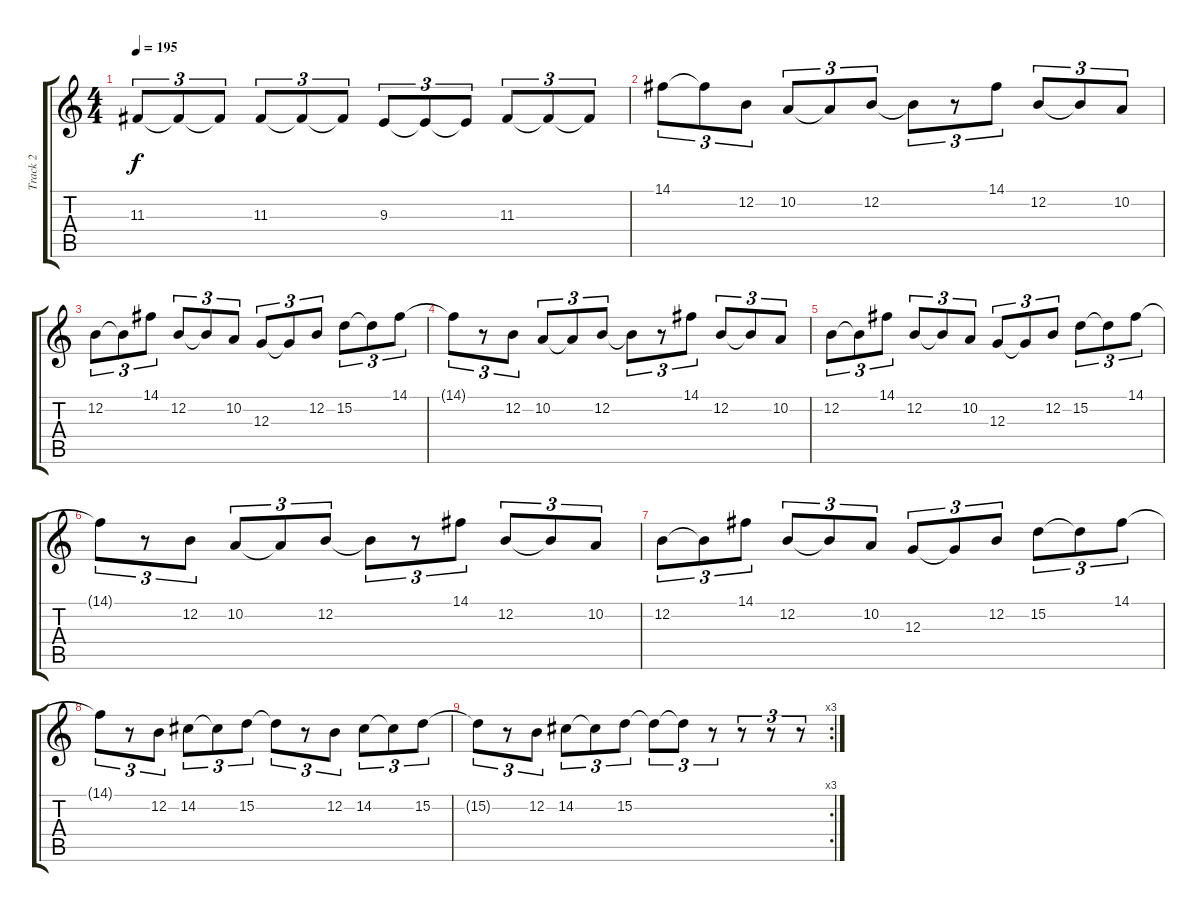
\track ("Track 2" "Track 2") {instrument lead5charang}
\staff {score tabs}
\tuning (E4 B3 G3 D3 A2 E2) {hide}
\ts (4 4)
\tempo 195
\clef g2
\ks c
11.3.8{tu (3 2) dy f} 11.3{t}.8{tu (3 2)} 11.3{t}.8{tu (3 2)} 11.3.8{tu (3 2)} 11.3{t}.8{tu (3 2)} 11.3{t}.8{tu (3 2)} 9.3.8{tu (3 2)} 9.3{t}.8{tu (3 2)} 9.3{t}.8{tu (3 2)} 11.3.8{tu (3 2)} 11.3{t}.8{tu (3 2)} 11.3{t}.8{tu (3 2)} |
14.1.8{tu (3 2)} 14.1{t}.8{tu (3 2)} 12.2.8{tu (3 2)} 10.2.8{tu (3 2)} 10.2{t}.8{tu (3 2)} 12.2.8{tu (3 2)} 12.2{t}.8{tu (3 2)} r.8{tu (3 2)} 14.1.8{tu (3 2)} 12.2.8{tu (3 2)} 12.2{t}.8{tu (3 2)} 10.2.8{tu (3 2)} |
12.2.8{tu (3 2)} 12.2{t}.8{tu (3 2)} 14.1.8{tu (3 2)} 12.2.8{tu (3 2)} 12.2{t}.8{tu (3 2)} 10.2.8{tu (3 2)} 12.3.8{tu (3 2)} 12.3{t}.8{tu (3 2)} 12.2.8{tu (3 2)} 15.2.8{tu (3 2)} 15.2{t}.8{tu (3 2)} 14.1.8{tu (3 2)} |
14.1{t}.8{tu (3 2)} r.8{tu (3 2)} 12.2.8{tu (3 2)} 10.2.8{tu (3 2)} 10.2{t}.8{tu (3 2)} 12.2.8{tu (3 2)} 12.2{t}.8{tu (3 2)} r.8{tu (3 2)} 14.1.8{tu (3 2)} 12.2.8{tu (3 2)} 12.2{t}.8{tu (3 2)} 10.2.8{tu (3 2)} |
12.2.8{tu (3 2)} 12.2{t}.8{tu (3 2)} 14.1.8{tu (3 2)} 12.2.8{tu (3 2)} 12.2{t}.8{tu (3 2)} 10.2.8{tu (3 2)} 12.3.8{tu (3 2)} 12.3{t}.8{tu (3 2)} 12.2.8{tu (3 2)} 15.2.8{tu (3 2)} 15.2{t}.8{tu (3 2)} 14.1.8{tu (3 2)} |
14.1{t}.8{tu (3 2)} r.8{tu (3 2)} 12.2.8{tu (3 2)} 10.2.8{tu (3 2)} 10.2{t}.8{tu (3 2)} 12.2.8{tu (3 2)} 12.2{t}.8{tu (3 2)} r.8{tu (3 2)} 14.1.8{tu (3 2)} 12.2.8{tu (3 2)} 12.2{t}.8{tu (3 2)} 10.2.8{tu (3 2)} |
12.2.8{tu (3 2)} 12.2{t}.8{tu (3 2)} 14.1.8{tu (3 2)} 12.2.8{tu (3 2)} 12.2{t}.8{tu (3 2)} 10.2.8{tu (3 2)} 12.3.8{tu (3 2)} 12.3{t}.8{tu (3 2)} 12.2.8{tu (3 2)} 15.2.8{tu (3 2)} 15.2{t}.8{tu (3 2)} 14.1.8{tu (3 2)} |
14.1{t}.8{tu (3 2)} r.8{tu (3 2)} 12.2.8{tu (3 2)} 14.2.8{tu (3 2)} 14.2{t}.8{tu (3 2)} 15.2.8{tu (3 2)} 15.2{t}.8{tu (3 2)} r.8{tu (3 2)} 12.2.8{tu (3 2)} 14.2.8{tu (3 2)} 14.2{t}.8{tu (3 2)} 15.2.8{tu (3 2)} |
\rc 3
15.2{t}.8{tu (3 2)} r.8{tu (3 2)} 12.2.8{tu (3 2)} 14.2.8{tu (3 2)} 14.2{t}.8{tu (3 2)} 15.2.8{tu (3 2)} 15.2{t}.8{tu (3 2)} 15.2{t}.8{tu (3 2)} r.8{tu (3 2)} r.8{tu (3 2)} r.8{tu (3 2)} r.8{tu (3 2)}
